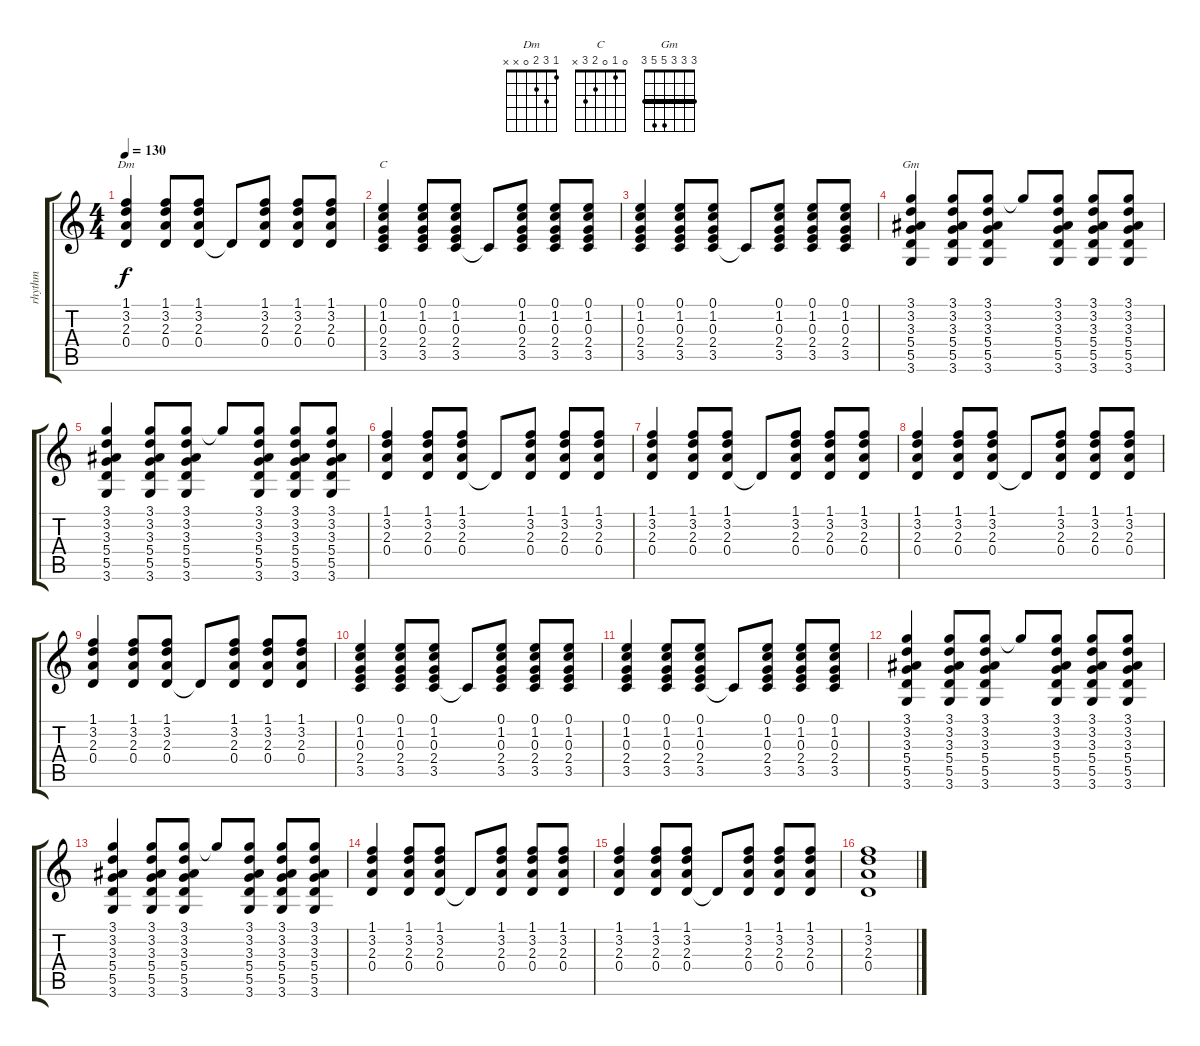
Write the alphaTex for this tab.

\track ("rhythm" "rhythm") {instrument acousticguitarnylon}
\staff {score tabs}
\tuning (E4 B3 G3 D3 A2 E2) {hide}
\chord ("Dm" 1 3 2 0 x x)
\chord ("C" 0 1 0 2 3 x)
\chord ("Gm" 3 3 3 5 5 3) {barre 3}
\ts (4 4)
\tempo 130
\clef g2
\ks c
(1.1 3.2 2.3 0.4).4{ch "Dm" dy f} (1.1 3.2 2.3 0.4).8 (1.1 3.2 2.3 0.4).8 0.4{t}.8 (1.1 3.2 2.3 0.4).8 (1.1 3.2 2.3 0.4).8 (1.1 3.2 2.3 0.4).8 |
(0.1 1.2 0.3 2.4 3.5).4{ch "C"} (0.1 1.2 0.3 2.4 3.5).8 (0.1 1.2 0.3 2.4 3.5).8 3.5{t}.8 (0.1 1.2 0.3 2.4 3.5).8 (0.1 1.2 0.3 2.4 3.5).8 (0.1 1.2 0.3 2.4 3.5).8 |
(0.1 1.2 0.3 2.4 3.5).4 (0.1 1.2 0.3 2.4 3.5).8 (0.1 1.2 0.3 2.4 3.5).8 3.5{t}.8 (0.1 1.2 0.3 2.4 3.5).8 (0.1 1.2 0.3 2.4 3.5).8 (0.1 1.2 0.3 2.4 3.5).8 |
(3.1 3.2 3.3 5.4 5.5 3.6).4{ch "Gm"} (3.1 3.2 3.3 5.4 5.5 3.6).8 (3.1 3.2 3.3 5.4 5.5 3.6).8 3.1{t}.8 (3.1 3.2 3.3 5.4 5.5 3.6).8 (3.1 3.2 3.3 5.4 5.5 3.6).8 (3.1 3.2 3.3 5.4 5.5 3.6).8 |
(3.1 3.2 3.3 5.4 5.5 3.6).4 (3.1 3.2 3.3 5.4 5.5 3.6).8 (3.1 3.2 3.3 5.4 5.5 3.6).8 3.1{t}.8 (3.1 3.2 3.3 5.4 5.5 3.6).8 (3.1 3.2 3.3 5.4 5.5 3.6).8 (3.1 3.2 3.3 5.4 5.5 3.6).8 |
(1.1 3.2 2.3 0.4).4 (1.1 3.2 2.3 0.4).8 (1.1 3.2 2.3 0.4).8 0.4{t}.8 (1.1 3.2 2.3 0.4).8 (1.1 3.2 2.3 0.4).8 (1.1 3.2 2.3 0.4).8 |
(1.1 3.2 2.3 0.4).4 (1.1 3.2 2.3 0.4).8 (1.1 3.2 2.3 0.4).8 0.4{t}.8 (1.1 3.2 2.3 0.4).8 (1.1 3.2 2.3 0.4).8 (1.1 3.2 2.3 0.4).8 |
(1.1 3.2 2.3 0.4).4 (1.1 3.2 2.3 0.4).8 (1.1 3.2 2.3 0.4).8 0.4{t}.8 (1.1 3.2 2.3 0.4).8 (1.1 3.2 2.3 0.4).8 (1.1 3.2 2.3 0.4).8 |
(1.1 3.2 2.3 0.4).4 (1.1 3.2 2.3 0.4).8 (1.1 3.2 2.3 0.4).8 0.4{t}.8 (1.1 3.2 2.3 0.4).8 (1.1 3.2 2.3 0.4).8 (1.1 3.2 2.3 0.4).8 |
(0.1 1.2 0.3 2.4 3.5).4 (0.1 1.2 0.3 2.4 3.5).8 (0.1 1.2 0.3 2.4 3.5).8 3.5{t}.8 (0.1 1.2 0.3 2.4 3.5).8 (0.1 1.2 0.3 2.4 3.5).8 (0.1 1.2 0.3 2.4 3.5).8 |
(0.1 1.2 0.3 2.4 3.5).4 (0.1 1.2 0.3 2.4 3.5).8 (0.1 1.2 0.3 2.4 3.5).8 3.5{t}.8 (0.1 1.2 0.3 2.4 3.5).8 (0.1 1.2 0.3 2.4 3.5).8 (0.1 1.2 0.3 2.4 3.5).8 |
(3.1 3.2 3.3 5.4 5.5 3.6).4 (3.1 3.2 3.3 5.4 5.5 3.6).8 (3.1 3.2 3.3 5.4 5.5 3.6).8 3.1{t}.8 (3.1 3.2 3.3 5.4 5.5 3.6).8 (3.1 3.2 3.3 5.4 5.5 3.6).8 (3.1 3.2 3.3 5.4 5.5 3.6).8 |
(3.1 3.2 3.3 5.4 5.5 3.6).4 (3.1 3.2 3.3 5.4 5.5 3.6).8 (3.1 3.2 3.3 5.4 5.5 3.6).8 3.1{t}.8 (3.1 3.2 3.3 5.4 5.5 3.6).8 (3.1 3.2 3.3 5.4 5.5 3.6).8 (3.1 3.2 3.3 5.4 5.5 3.6).8 |
(1.1 3.2 2.3 0.4).4 (1.1 3.2 2.3 0.4).8 (1.1 3.2 2.3 0.4).8 0.4{t}.8 (1.1 3.2 2.3 0.4).8 (1.1 3.2 2.3 0.4).8 (1.1 3.2 2.3 0.4).8 |
(1.1 3.2 2.3 0.4).4 (1.1 3.2 2.3 0.4).8 (1.1 3.2 2.3 0.4).8 0.4{t}.8 (1.1 3.2 2.3 0.4).8 (1.1 3.2 2.3 0.4).8 (1.1 3.2 2.3 0.4).8 |
(1.1 3.2 2.3 0.4).1
